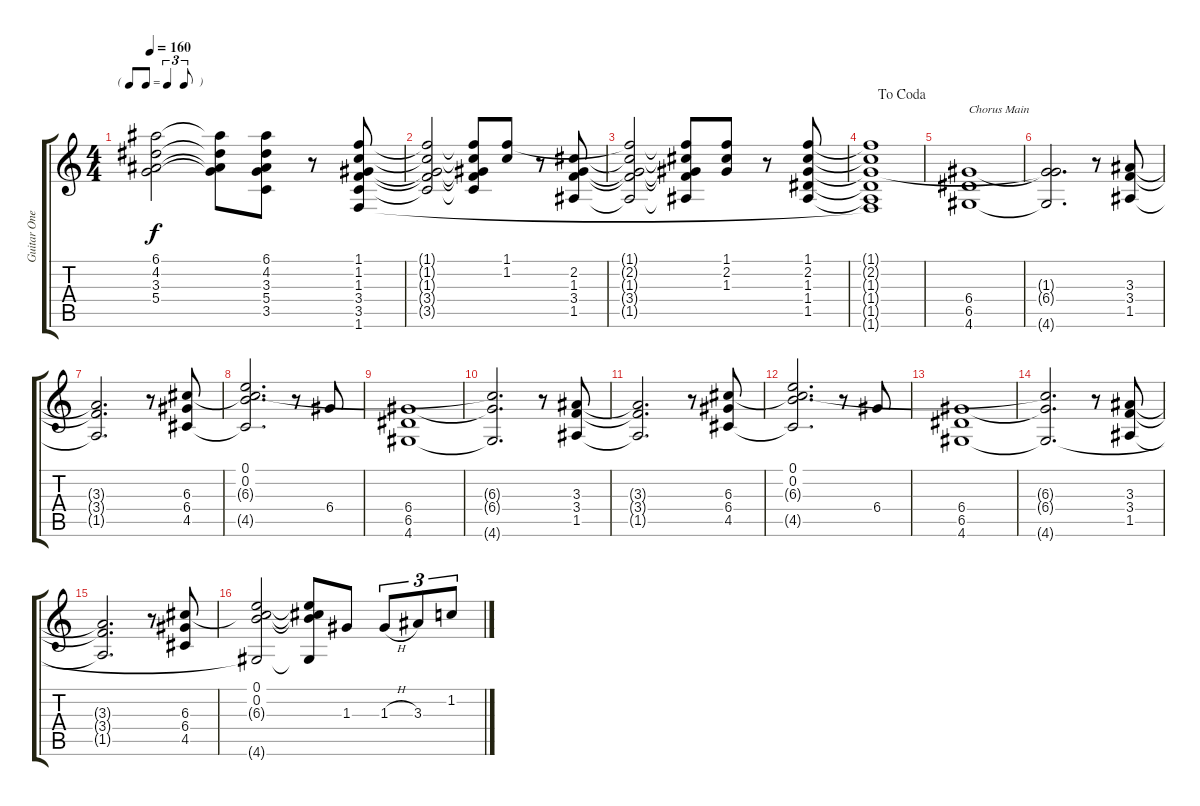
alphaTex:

\track ("Guitar One" "Guitar One") {instrument distortionguitar}
\staff {score tabs}
\tuning (E4 B3 G3 D3 A2 E2) {hide}
\ts (4 4)
\tf triplet8th
\tempo 160
\clef g2
\ks c
(6.1{t} 4.2{t} 3.3{t} 5.4{t}).2{dy f} (6.1{t} 4.2{t} 3.3{t} 5.4{t}).8 (6.1 4.2 3.3 5.4 3.5).8 r.8 (1.1 1.2 1.3 3.4 3.5 1.6).8 |
(1.1{t} 1.2{t} 1.3{t} 3.4{t} 3.5{t}).2 (1.1{t} 1.2{t} 1.3{t} 3.4{t} 3.5{t}).8 (1.1 1.2).8 r.8 (2.2 1.3 3.4 1.5).8 |
(1.1{t} 2.2{t} 1.3{t} 3.4{t} 1.5{t}).2 (1.1{t} 2.2{t} 1.3{t} 3.4{t} 1.5{t}).8 (1.1 2.2 1.3).8 r.8 (1.1 2.2 1.3 1.4 1.5).8 |
\jump dacoda
(1.1{t} 2.2{t} 1.3{t} 1.4{t} 1.5{t} 1.6{t}).1 |
(6.4 6.5 4.6).1{txt "Chorus Main"} |
(1.3{t} 6.4{t} 4.6{t}).2{d} r.8 (3.3 3.4 1.5).8 |
(3.3{t} 3.4{t} 1.5{t}).2{d} r.8 (6.3 6.4 4.5).8 |
(0.1 0.2 6.3{t} 4.5{t}).2{d} r.8 6.4.8 |
(6.4 6.5 4.6).1 |
(6.3{t} 6.4{t} 4.6{t}).2{d} r.8 (3.3 3.4 1.5).8 |
(3.3{t} 3.4{t} 1.5{t}).2{d} r.8 (6.3 6.4 4.5).8 |
(0.1 0.2 6.3{t} 4.5{t}).2{d} r.8 6.4.8 |
(6.4 6.5 4.6).1 |
(6.3{t} 6.4{t} 4.6{t}).2{d} r.8 (3.3 3.4 1.5).8 |
(3.3{t} 3.4{t} 1.5{t}).2{d} r.8 (6.3 6.4 4.5).8 |
(0.1 0.2 6.3{t} 4.6{t}).2 (0.1{t} 0.2{t} 6.3{t} 4.6{t}).8 1.3.8 1.3{h}.8{tu (3 2)} 3.3.8{tu (3 2)} 1.2.8{tu (3 2)}
